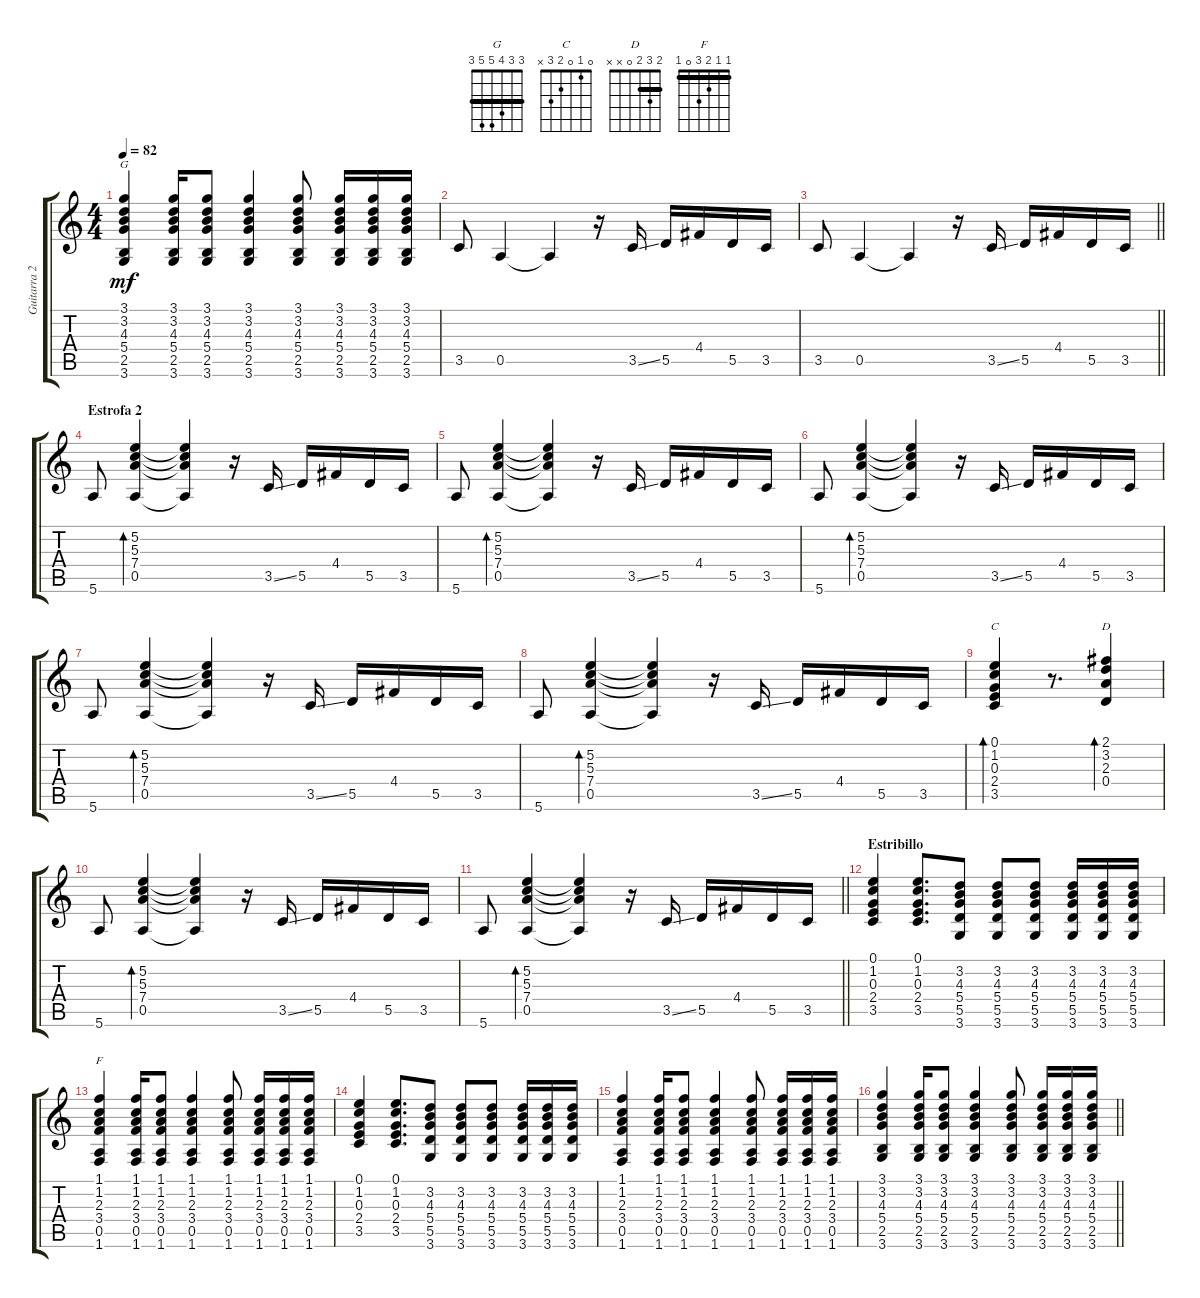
\track ("Guitarra 2" "Guitarra 2") {instrument acousticguitarsteel}
\staff {score tabs}
\tuning (E4 B3 G3 D3 A2 E2) {hide}
\chord ("G" 3 3 4 5 5 3) {barre 3}
\chord ("C" 0 1 0 2 3 x)
\chord ("D" 2 3 2 0 x x) {barre 2}
\chord ("F" 1 1 2 3 0 1) {barre 1}
\ts (4 4)
\tempo 82
\clef g2
\ks c
(3.1 3.2 4.3 5.4 2.5 3.6).4{ch "G" dy mf} (3.1 3.2 4.3 5.4 2.5 3.6).16 (3.1 3.2 4.3 5.4 2.5 3.6).8 (3.1 3.2 4.3 5.4 2.5 3.6).4 (3.1 3.2 4.3 5.4 2.5 3.6).8 (3.1 3.2 4.3 5.4 2.5 3.6).16 (3.1 3.2 4.3 5.4 2.5 3.6).16 (3.1 3.2 4.3 5.4 2.5 3.6).16 |
3.5.8 0.5.4 0.5{t}.4 r.16 3.5{ss}.16 5.5.16 4.4.16 5.5.16 3.5.16 |
\barLineRight lightlight
3.5.8 0.5.4 0.5{t}.4 r.16 3.5{ss}.16 5.5.16 4.4.16 5.5.16 3.5.16 |
\section ("" "Estrofa 2")
5.6.8 (5.2 5.3 7.4 0.5).4{bd 120} (5.2{t} 5.3{t} 7.4{t} 0.5{t}).4 r.16 3.5{ss}.16 5.5.16 4.4.16 5.5.16 3.5.16 |
5.6.8 (5.2 5.3 7.4 0.5).4{bd 120} (5.2{t} 5.3{t} 7.4{t} 0.5{t}).4 r.16 3.5{ss}.16 5.5.16 4.4.16 5.5.16 3.5.16 |
5.6.8 (5.2 5.3 7.4 0.5).4{bd 120} (5.2{t} 5.3{t} 7.4{t} 0.5{t}).4 r.16 3.5{ss}.16 5.5.16 4.4.16 5.5.16 3.5.16 |
5.6.8 (5.2 5.3 7.4 0.5).4{bd 120} (5.2{t} 5.3{t} 7.4{t} 0.5{t}).4 r.16 3.5{ss}.16 5.5.16 4.4.16 5.5.16 3.5.16 |
5.6.8 (5.2 5.3 7.4 0.5).4{bd 120} (5.2{t} 5.3{t} 7.4{t} 0.5{t}).4 r.16 3.5{ss}.16 5.5.16 4.4.16 5.5.16 3.5.16 |
(0.1 1.2 0.3 2.4 3.5).4{bd 120 ch "C"} r.8{d} (2.1 3.2 2.3 0.4).4{bd 120 ch "D"} |
5.6.8 (5.2 5.3 7.4 0.5).4{bd 120} (5.2{t} 5.3{t} 7.4{t} 0.5{t}).4 r.16 3.5{ss}.16 5.5.16 4.4.16 5.5.16 3.5.16 |
\barLineRight lightlight
5.6.8 (5.2 5.3 7.4 0.5).4{bd 120} (5.2{t} 5.3{t} 7.4{t} 0.5{t}).4 r.16 3.5{ss}.16 5.5.16 4.4.16 5.5.16 3.5.16 |
\section ("" "Estribillo")
(0.1 1.2 0.3 2.4 3.5).4 (0.1 1.2 0.3 2.4 3.5).8{d} (3.2 4.3 5.4 5.5 3.6).8 (3.2 4.3 5.4 5.5 3.6).8 (3.2 4.3 5.4 5.5 3.6).8 (3.2 4.3 5.4 5.5 3.6).16 (3.2 4.3 5.4 5.5 3.6).16 (3.2 4.3 5.4 5.5 3.6).16 |
(1.1 1.2 2.3 3.4 0.5 1.6).4{ch "F"} (1.1 1.2 2.3 3.4 0.5 1.6).16 (1.1 1.2 2.3 3.4 0.5 1.6).8 (1.1 1.2 2.3 3.4 0.5 1.6).4 (1.1 1.2 2.3 3.4 0.5 1.6).8 (1.1 1.2 2.3 3.4 0.5 1.6).16 (1.1 1.2 2.3 3.4 0.5 1.6).16 (1.1 1.2 2.3 3.4 0.5 1.6).16 |
(0.1 1.2 0.3 2.4 3.5).4 (0.1 1.2 0.3 2.4 3.5).8{d} (3.2 4.3 5.4 5.5 3.6).8 (3.2 4.3 5.4 5.5 3.6).8 (3.2 4.3 5.4 5.5 3.6).8 (3.2 4.3 5.4 5.5 3.6).16 (3.2 4.3 5.4 5.5 3.6).16 (3.2 4.3 5.4 5.5 3.6).16 |
(1.1 1.2 2.3 3.4 0.5 1.6).4 (1.1 1.2 2.3 3.4 0.5 1.6).16 (1.1 1.2 2.3 3.4 0.5 1.6).8 (1.1 1.2 2.3 3.4 0.5 1.6).4 (1.1 1.2 2.3 3.4 0.5 1.6).8 (1.1 1.2 2.3 3.4 0.5 1.6).16 (1.1 1.2 2.3 3.4 0.5 1.6).16 (1.1 1.2 2.3 3.4 0.5 1.6).16 |
\barLineRight lightlight
(3.1 3.2 4.3 5.4 2.5 3.6).4 (3.1 3.2 4.3 5.4 2.5 3.6).16 (3.1 3.2 4.3 5.4 2.5 3.6).8 (3.1 3.2 4.3 5.4 2.5 3.6).4 (3.1 3.2 4.3 5.4 2.5 3.6).8 (3.1 3.2 4.3 5.4 2.5 3.6).16 (3.1 3.2 4.3 5.4 2.5 3.6).16 (3.1 3.2 4.3 5.4 2.5 3.6).16
